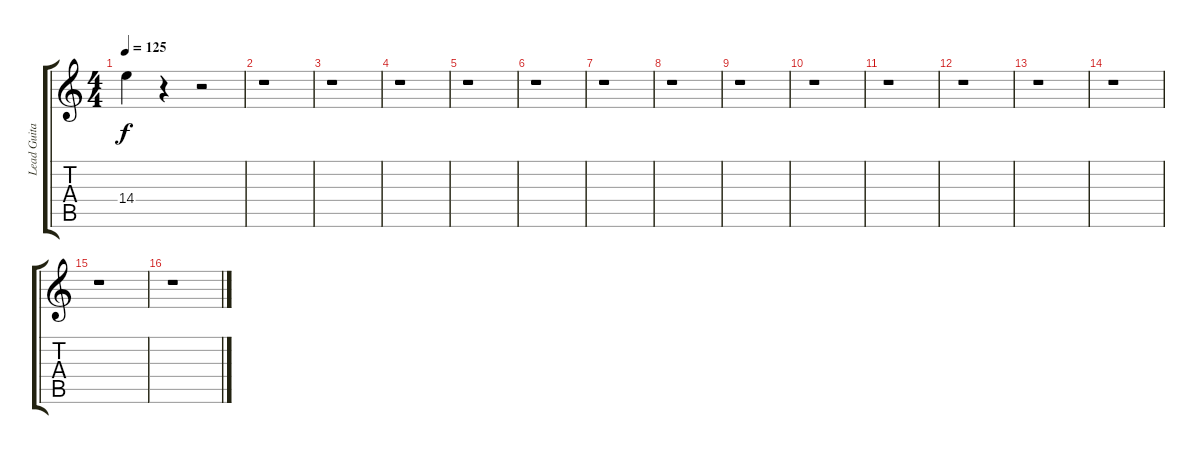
\track ("Lead Guitar" "Lead Guita") {instrument electricguitarclean}
\staff {score tabs}
\tuning (E4 B3 G3 D3 A2 E2) {hide}
\ts (4 4)
\tempo 125
\clef g2
\ks c
14.4{t}.4{dy f} r.4 r.2 |
r.1 |
r.1 |
r.1 |
r.1 |
r.1 |
r.1 |
r.1 |
r.1 |
r.1 |
r.1 |
r.1 |
r.1 |
r.1 |
r.1 |
r.1
